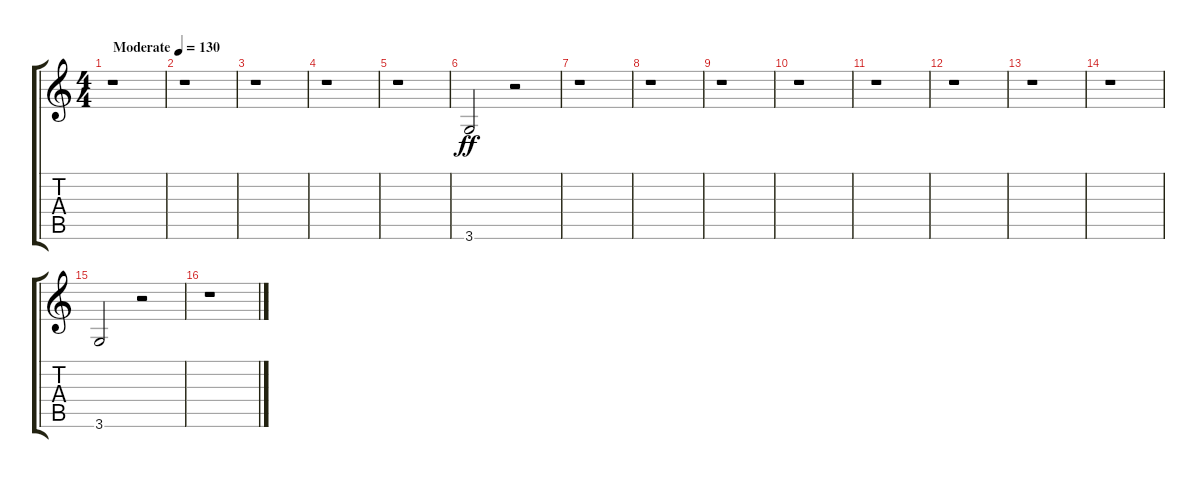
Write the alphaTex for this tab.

\track "" {instrument distortionguitar}
\staff {score tabs}
\tuning (E4 B3 G3 D3 A2 E2) {hide}
\ts (4 4)
\tempo (130 "Moderate")
\clef g2
\ks c
r.1{dy ff instrument distortionguitar} |
r.1 |
r.1 |
r.1 |
r.1 |
3.6.2 r.2 |
r.1 |
r.1 |
r.1 |
r.1 |
r.1 |
r.1 |
r.1 |
r.1 |
3.6.2 r.2 |
r.1
